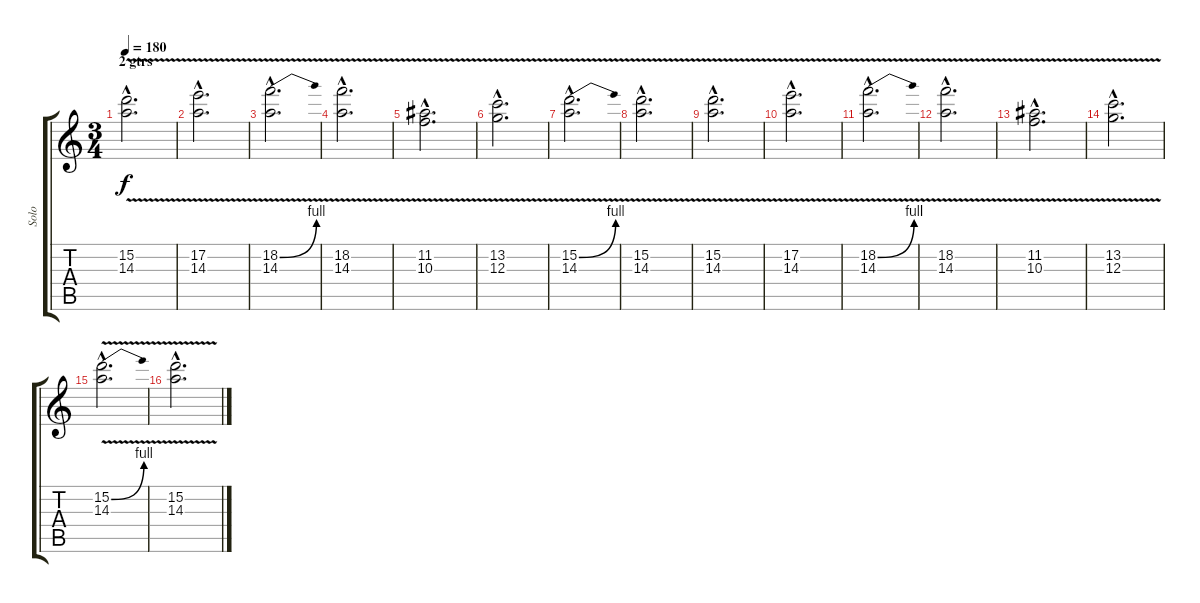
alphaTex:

\track ("Solo" "Solo") {instrument overdrivenguitar}
\staff {score tabs}
\tuning (E4 B3 G3 D3 A2 D2) {hide}
\ts (3 4)
\section ("" "2 gtrs")
\tempo 180
\clef g2
\ks c
(15.2{v hac} 14.3{v hac}).2{d dy f} |
(17.2{v hac} 14.3{v hac}).2{d} |
(18.2{be (bend 0 0 60 4) v hac} 14.3{hac}).2{d} |
(18.2{v hac} 14.3{v hac}).2{d} |
(11.2{v hac} 10.3{v hac}).2{d} |
(13.2{v hac} 12.3{v hac}).2{d} |
(15.2{be (bend 0 0 60 4) v hac} 14.3{hac}).2{d} |
(15.2{v hac} 14.3{v hac}).2{d} |
(15.2{v hac} 14.3{v hac}).2{d} |
(17.2{v hac} 14.3{v hac}).2{d} |
(18.2{be (bend 0 0 60 4) v hac} 14.3{hac}).2{d} |
(18.2{v hac} 14.3{v hac}).2{d} |
(11.2{v hac} 10.3{v hac}).2{d} |
(13.2{v hac} 12.3{v hac}).2{d} |
(15.2{be (bend 0 0 60 4) v hac} 14.3{hac}).2{d} |
(15.2{v hac} 14.3{v hac}).2{d}
